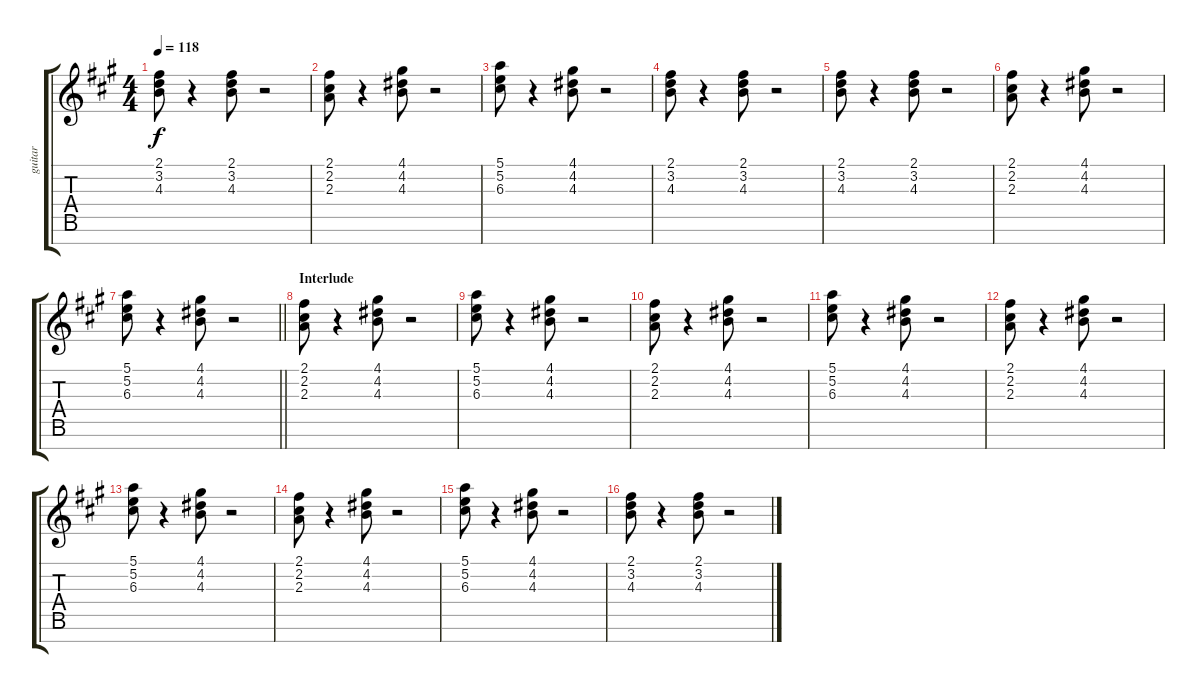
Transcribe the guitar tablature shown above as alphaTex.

\track ("guitar" "guitar") {instrument overdrivenguitar}
\staff {score tabs}
\tuning (E4 B3 G3 D3 A2 E2 B1) {hide}
\ts (4 4)
\tempo 118
\clef g2
\ks f#minor
(2.1 3.2 4.3).8{dy f} r.4 (2.1 3.2 4.3).8 r.2 |
(2.1 2.2 2.3).8 r.4 (4.1 4.2 4.3).8 r.2 |
(5.1 5.2 6.3).8 r.4 (4.1 4.2 4.3).8 r.2 |
(2.1 3.2 4.3).8 r.4 (2.1 3.2 4.3).8 r.2 |
(2.1 3.2 4.3).8 r.4 (2.1 3.2 4.3).8 r.2 |
(2.1 2.2 2.3).8 r.4 (4.1 4.2 4.3).8 r.2 |
\barLineRight lightlight
(5.1 5.2 6.3).8 r.4 (4.1 4.2 4.3).8 r.2 |
\section ("" "Interlude")
(2.1 2.2 2.3).8 r.4 (4.1 4.2 4.3).8 r.2 |
(5.1 5.2 6.3).8 r.4 (4.1 4.2 4.3).8 r.2 |
(2.1 2.2 2.3).8 r.4 (4.1 4.2 4.3).8 r.2 |
(5.1 5.2 6.3).8 r.4 (4.1 4.2 4.3).8 r.2 |
(2.1 2.2 2.3).8 r.4 (4.1 4.2 4.3).8 r.2 |
(5.1 5.2 6.3).8 r.4 (4.1 4.2 4.3).8 r.2 |
(2.1 2.2 2.3).8 r.4 (4.1 4.2 4.3).8 r.2 |
(5.1 5.2 6.3).8 r.4 (4.1 4.2 4.3).8 r.2 |
(2.1 3.2 4.3).8 r.4 (2.1 3.2 4.3).8 r.2
